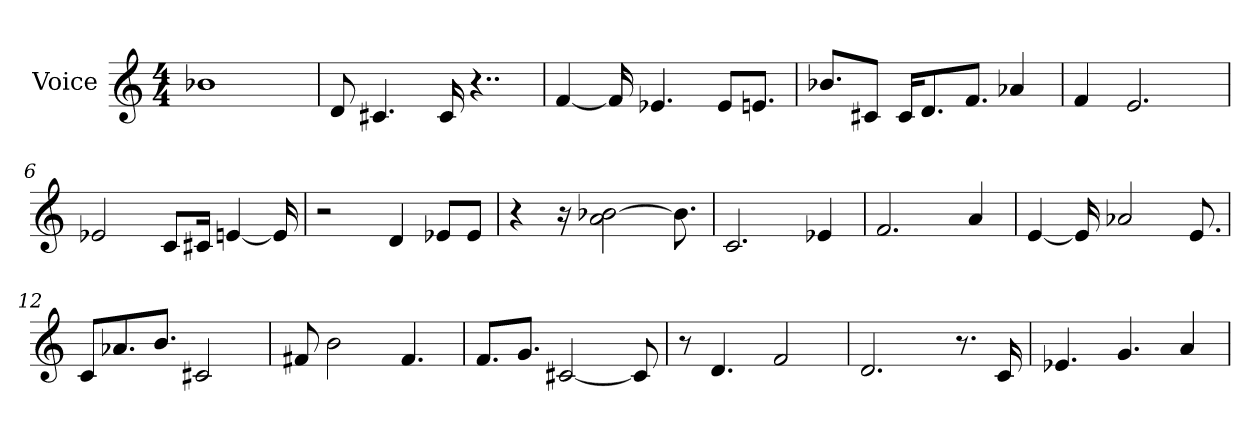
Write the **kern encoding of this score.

**kern
*part1
*staff1
*I"Voice
*I'Voice
*clefG2
*M4/4
=1
1b-X
=2
8d/
4.c#X/
16c#/
4..r
=3
[<4f/
16f/]
4.e-X/
8e-/L
8.en/J
=4
8.b-X/L
8c#X/J
16c#/KL
8.d/
8.f/J
4a-X/
=5
4f/
2.e/
=6
2e-X/
8c/L
16c#X/Jk
[<4en/
16e/]
=7
2rcc
4d/
8e-X/L
8e-/J
!!LO:LB:g=z
=8
4r
16ra
2a\ [>2b-X\
8.b-\]
=9
2.c/
4e-X/
=10
2.f/
4a/
=11
[<4e/
16e/]
2a-X/
8.e/
=12
8c/L
8.a-X/
8.b/J
2c#X/
=13
8f#X/
2b\
4.f#/
=14
8.f/L
8.g/J
[<2c#X/
8c#/]
=15
8r
4.d/
2f/
=16
2.d/
8.r
16c/
!!LO:LB:g=z
=17
4.e-X/
4.g/
4a/
=
*-
